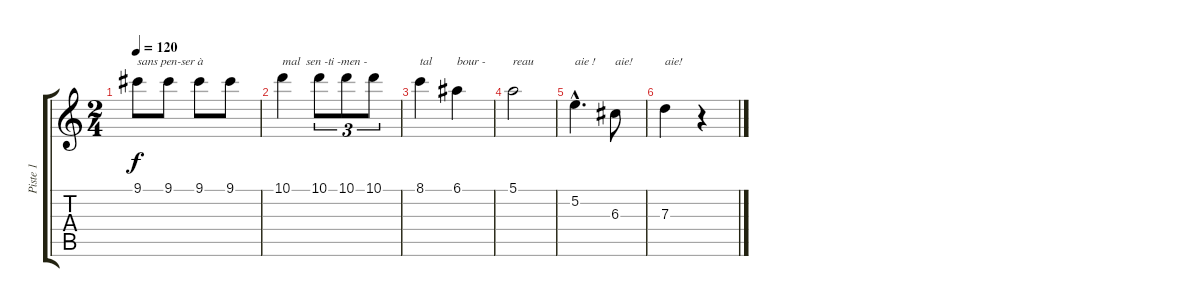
\track ("Piste 1" "Piste 1") {instrument acousticguitarsteel}
\staff {score tabs}
\tuning (E4 B3 G3 D3 A2 E2) {hide}
\ts (2 4)
\tempo 120
\clef g2
\ks c
9.1.8{txt "sans pen-ser à" dy f} 9.1.8 9.1.8 9.1.8 |
10.1.4{txt "mal  sen -ti -men -"} 10.1.8{tu (3 2)} 10.1.8{tu (3 2)} 10.1.8{tu (3 2)} |
8.1.4{txt "tal"} 6.1.4{txt "bour -"} |
5.1.2{txt "reau"} |
5.2{hac}.4{d txt "aie !"} 6.3.8{txt "aie!"} |
7.3.4{txt "aie!"} r.4
